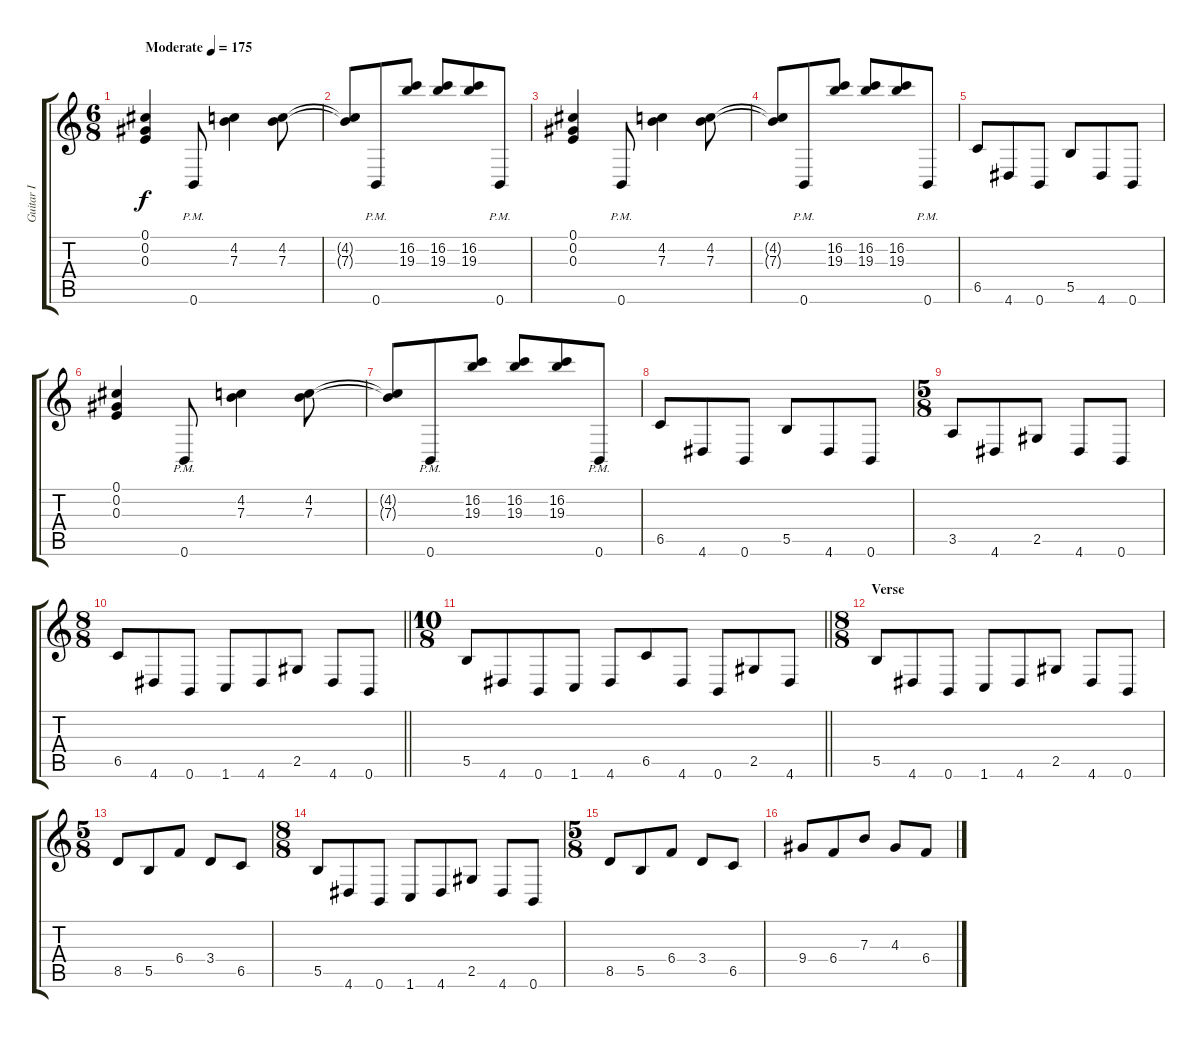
\track ("Guitar I" "Guitar I") {instrument distortionguitar}
\staff {score tabs}
\tuning (Db4 Ab3 E3 B2 Gb2 B1) {hide}
\ts (6 8)
\tempo (175 "Moderate")
\clef g2
\ks c
(0.1 0.2 0.3).4{dy f instrument distortionguitar} 0.6{pm}.8 (4.2 7.3).4 (4.2 7.3).8 |
(4.2{t} 7.3{t}).8 0.6{pm}.8 (16.2 19.3).8 (16.2 19.3).8 (16.2 19.3).8 0.6{pm}.8 |
(0.1 0.2 0.3).4 0.6{pm}.8 (4.2 7.3).4 (4.2 7.3).8 |
(4.2{t} 7.3{t}).8 0.6{pm}.8 (16.2 19.3).8 (16.2 19.3).8 (16.2 19.3).8 0.6{pm}.8 |
6.5.8 4.6.8 0.6.8 5.5.8 4.6.8 0.6.8 |
(0.1 0.2 0.3).4 0.6{pm}.8 (4.2 7.3).4 (4.2 7.3).8 |
(4.2{t} 7.3{t}).8 0.6{pm}.8 (16.2 19.3).8 (16.2 19.3).8 (16.2 19.3).8 0.6{pm}.8 |
6.5.8 4.6.8 0.6.8 5.5.8 4.6.8 0.6.8 |
\ts (5 8)
3.5.8 4.6.8 2.5.8 4.6.8 0.6.8 |
\ts (8 8)
\barLineRight lightlight
6.5.8 4.6.8 0.6.8 1.6.8 4.6.8 2.5.8 4.6.8 0.6.8 |
\ts (10 8)
\section ("" "")
\barLineRight lightlight
5.5.8 4.6.8 0.6.8 1.6.8 4.6.8 6.5.8 4.6.8 0.6.8 2.5.8 4.6.8 |
\ts (8 8)
\section ("" "Verse")
5.5.8 4.6.8 0.6.8 1.6.8 4.6.8 2.5.8 4.6.8 0.6.8 |
\ts (5 8)
8.5.8 5.5.8 6.4.8 3.4.8 6.5.8 |
\ts (8 8)
5.5.8 4.6.8 0.6.8 1.6.8 4.6.8 2.5.8 4.6.8 0.6.8 |
\ts (5 8)
8.5.8 5.5.8 6.4.8 3.4.8 6.5.8 |
9.4.8 6.4.8 7.3.8 4.3.8 6.4.8
